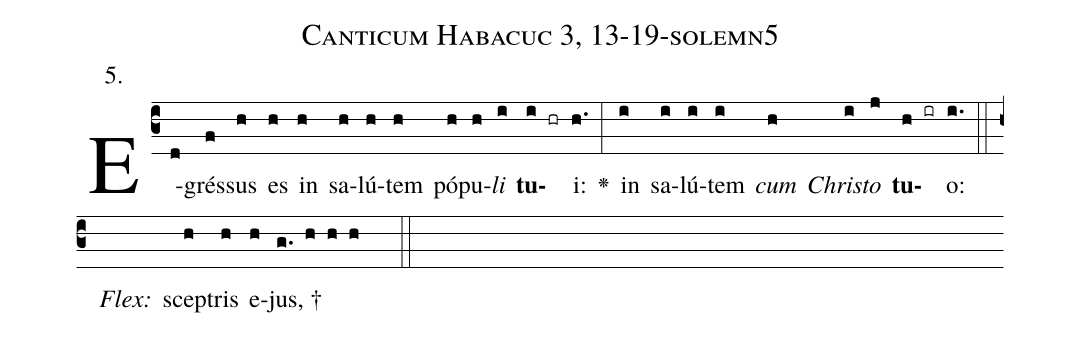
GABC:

name: Canticum Habacuc 3, 13-19-solemn5;
annotation: 5.;
%%
(c3)E(d)grés(f)sus(h) es(h) in(h) sa(h)lú(h)tem(h) pó(h)pu(h)<i>li</i>(i) <b>tu</b>(i hr)i:(h.) <v>\greheightstar</v>(:) in(i) sa(i)lú(i)tem(i) <i>cum</i>(h) <i>Chri</i>(i)<i>sto</i>(j) <b>tu</b>(h ir)o:(i.) (::)
<i>Flex:</i>()  scep(h)tris(h) e(h)jus, †(g. h h h  ::)

%E(i) u(h) o(i) u(j) a(h) e.(i.) (::)
